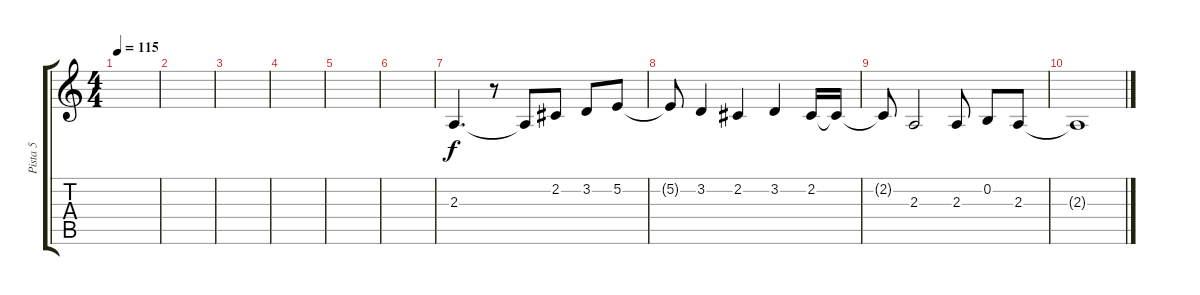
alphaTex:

\track ("Pista 5" "Pista 5") {instrument violin}
\staff {score tabs}
\tuning (E4 B3 G3 D3 A2 E2) {hide}
\ts (4 4)
\tempo 115
\clef g2
\ks c
|
|
|
|
|
|
2.3.4{d} r.8 2.3{t}.8 2.2.8 3.2.8 5.2.8 |
5.2{t}.8 3.2.4 2.2.4 3.2.4 2.2.16 2.2{t}.16 |
2.2{t}.8 2.3.2 2.3.8 0.2.8 2.3.8 |
2.3{t}.1
